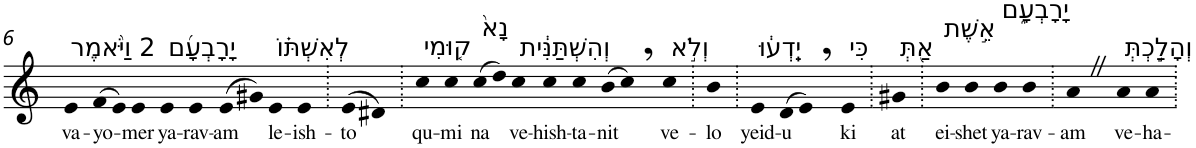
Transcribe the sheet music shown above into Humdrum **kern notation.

**kern	**text
*part1	*part1
*staff1	*staff1
*I"Piano	*
*I'Pno	*
!!LO:PB:g=z
*clefG2	*
*k[]	*
=6	=6
!LO:TX:a:t=2 וַיֹּ֨אמֶר	!
!	!LO:LY:b
4e	va-
!	!LO:LY:b
(>8f	-yo-
8e)	.
!	!LO:LY:b
4e	-mer
!LO:TX:a:t=יָרָבְעָ֜ם	!
!	!LO:LY:b
4e	ya-
!	!LO:LY:b
4e	-rav-
!	!LO:LY:b
(>8e	-am
8g#X)	.
!LO:TX:a:t=לְאִשְׁתּ֗וֹ	!
!	!LO:LY:b
4e	le-
!	!LO:LY:b
4e	-ish-
=7.	=7.
!	!LO:LY:b
(>8e	-to
8d#X)	.
=8.	=8.
!LO:TX:a:t=ק֤וּמִי	!
!	!LO:LY:b
4cc	qu-
!	!LO:LY:b
4cc	-mi
!LO:TX:a:t=נָא֙	!
!	!LO:LY:b
(>8cc	na
8dd)	.
!LO:TX:a:t=וְהִשְׁתַּנִּ֔ית	!
!	!LO:LY:b
4cc	ve-
!	!LO:LY:b
4cc	-hish-
!	!LO:LY:b
4cc	-ta-
!	!LO:LY:b
(>8b	-nit
8cc,)	.
!LO:TX:a:t=וְלֹ֣א	!
!	!LO:LY:b
4cc	ve-
=9.	=9.
!	!LO:LY:b
4b	-lo
=10.	=10.
!LO:TX:a:t=יֵֽדְע֔וּ	!
!	!LO:LY:b
4e	yeid-
!	!LO:LY:b
(>8d	-u
8e,)	.
!LO:TX:a:t=כִּי	!
!	!LO:LY:b
4e	ki
=11.	=11.
!LO:TX:a:t=אַ֖תְּ	!
!	!LO:LY:b
4g#X	at
=12.	=12.
!LO:TX:a:t=אֵ֣שֶׁת	!
!	!LO:LY:b
4b	ei-
!	!LO:LY:b
4b	-shet
!LO:TX:a:t=יָרָבְעָ֑ם	!
!	!LO:LY:b
4b	ya-
!	!LO:LY:b
4b	-rav-
=13.	=13.
!	!LO:LY:b
4aZ	-am
!LO:TX:a:t=וְהָלַ֣כְתְּ	!
!	!LO:LY:b
4a	ve-
!	!LO:LY:b
4a	-ha-
=.	=.
*-	*-
